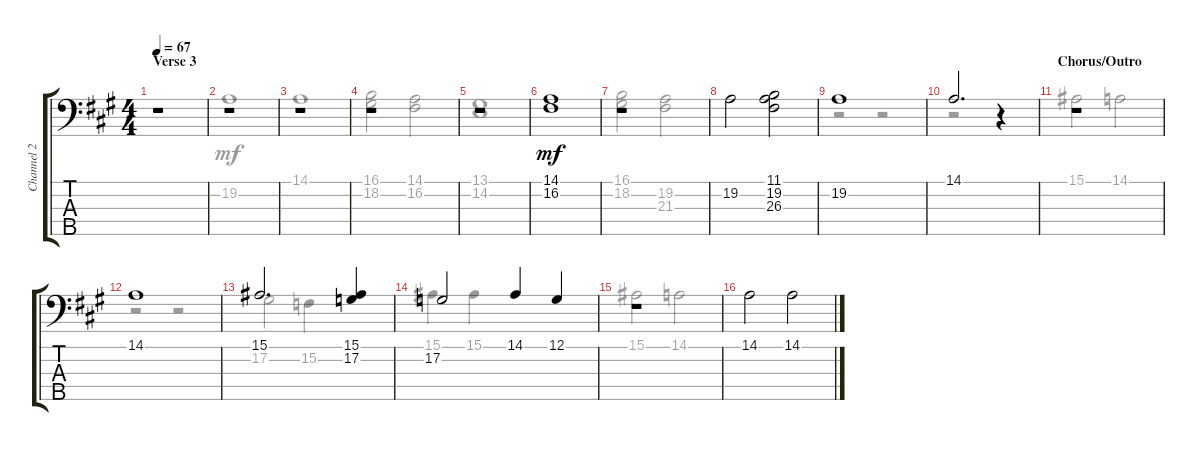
\track ("Channel 2 (Staff 2)" "Channel 2 ") {instrument stringensemble2}
\staff {score tabs}
\tuning (G2 D2 A1 E1 B0) {hide}
\voice
\ts (4 4)
\section ("" "Verse 3")
\tempo 67
\clef f4
\ks f#minor
r.1{dy mf} |
r.1 |
r.1 |
r.1 |
r.1 |
(14.1 16.2).1 |
r.1 |
19.2.2 (11.1 19.2 26.3).2 |
19.2.1 |
14.1.2{d} r.4 |
\section ("" "Chorus/Outro")
r.1 |
14.1.1 |
15.1.2{d} (15.1 17.2).4 |
17.2.2 14.1.4 12.1.4 |
r.1 |
14.1.2 14.1.2
\voice
\clef f4
\ottava regular
\simile none
\ks f#minor
|
19.2.1 |
14.1.1 |
(16.1 18.2).2 (14.1 16.2).2 |
(13.1 14.2).1 |
|
(16.1 18.2).2 (19.2 21.3).2 |
|
r.2 r.2 |
r.2 |
15.1.2 14.1.2 |
r.2 r.2 |
17.2.2 15.2.4 |
15.1.4 15.1.4 |
15.1.2 14.1.2 |
